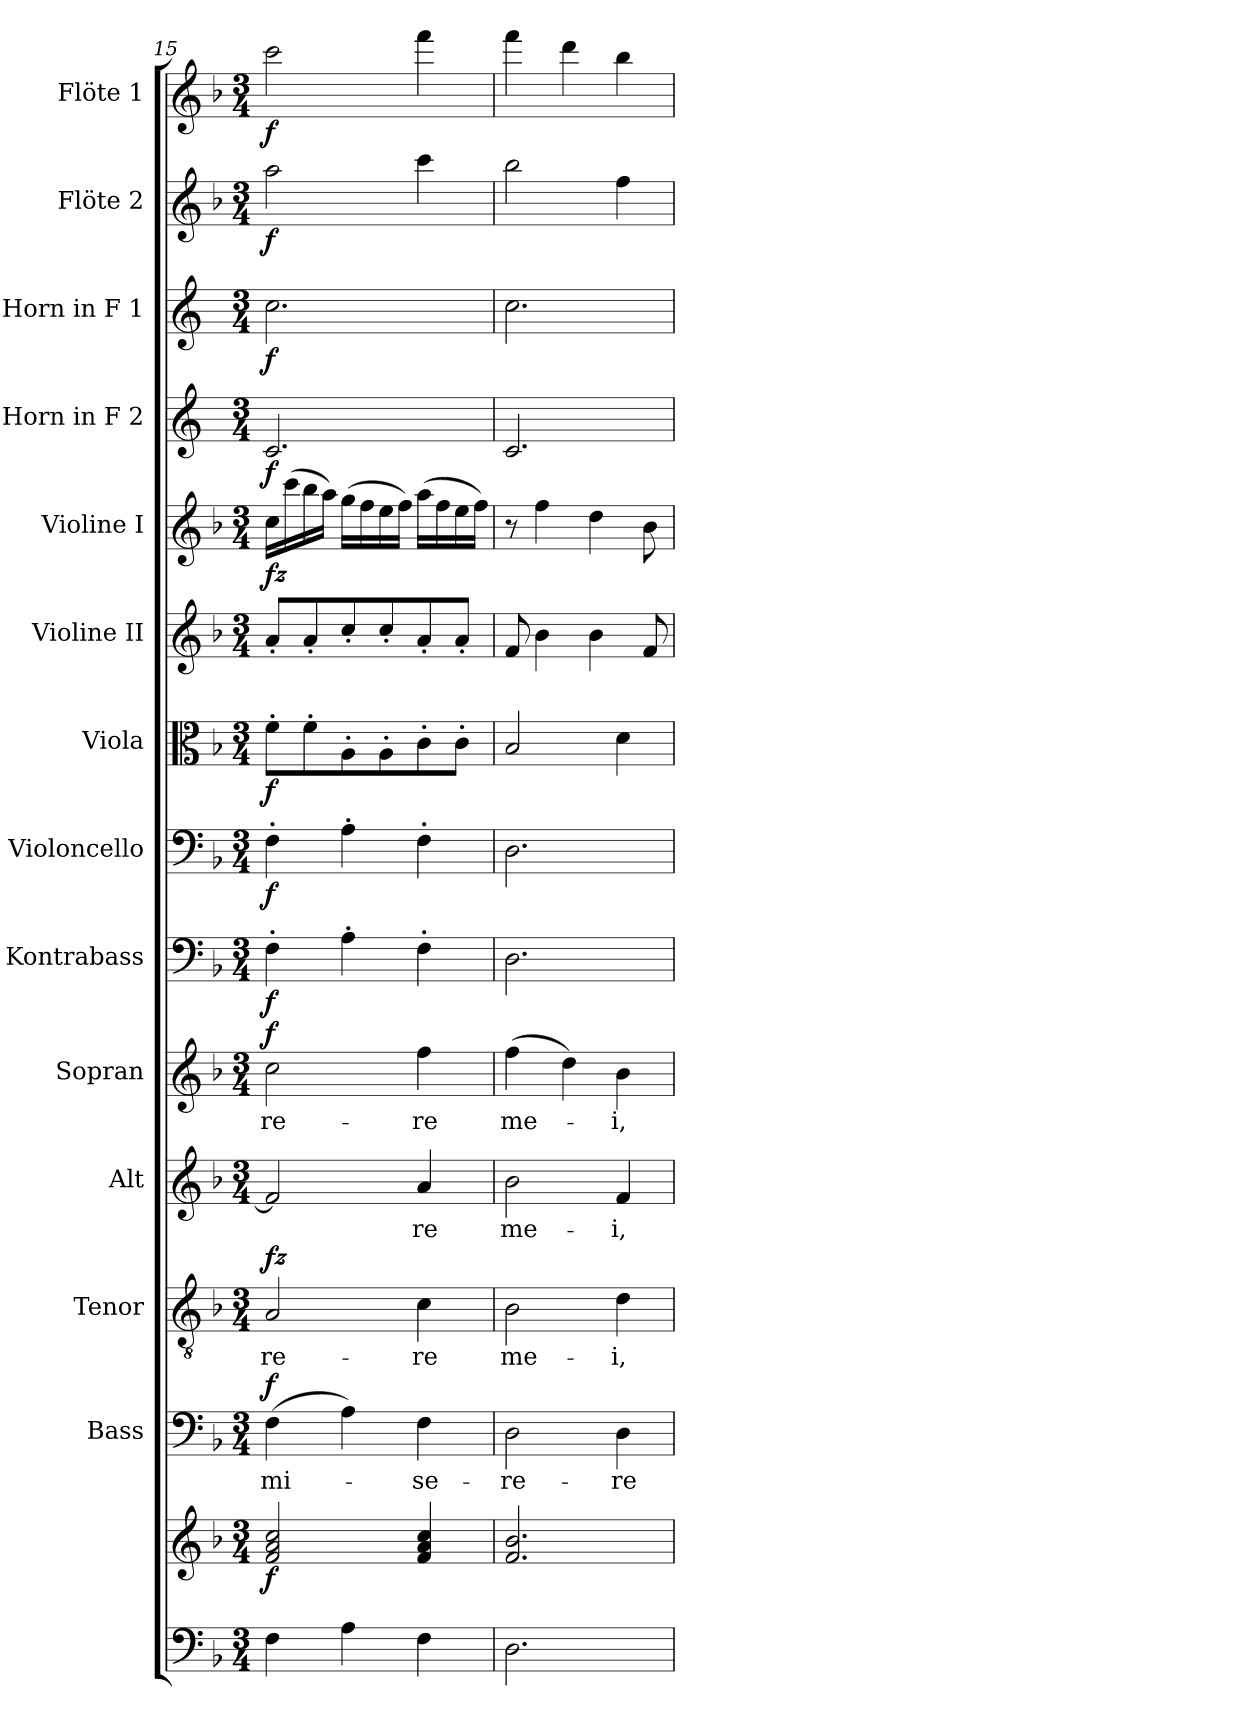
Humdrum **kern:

**kern	**kern	**dynam	**kern	**text	**dynam	**kern	**text	**dynam	**kern	**text	**kern	**text	**dynam	**kern	**dynam	**kern	**dynam	**kern	**dynam	**kern	**kern	**dynam	**kern	**dynam	**kern	**dynam	**kern	**dynam	**kern	**dynam
*part14	*part14	*part14	*part13	*part13	*part13	*part12	*part12	*part12	*part11	*part11	*part10	*part10	*part10	*part9	*part9	*part8	*part8	*part7	*part7	*part6	*part5	*part5	*part4	*part4	*part3	*part3	*part2	*part2	*part1	*part1
*staff15	*staff14	*staff14/15	*staff13	*staff13	*staff13	*staff12	*staff12	*staff12	*staff11	*staff11	*staff10	*staff10	*staff10	*staff9	*staff9	*staff8	*staff8	*staff7	*staff7	*staff6	*staff5	*staff5	*staff4	*staff4	*staff3	*staff3	*staff2	*staff2	*staff1	*staff1
*	*	*	*I"Bass	*	*	*I"Tenor	*	*	*I"Alt	*	*I"Sopran	*	*	*I"Kontrabass	*	*I"Violoncello	*	*I"Viola	*	*I"Violine II	*I"Violine I	*	*I"Horn in F 2	*	*I"Horn in F 1	*	*I"Flöte 2	*	*I"Flöte 1	*
*	*	*	*I'B.	*	*	*I'T.	*	*	*I'A.	*	*I'S.	*	*	*I'Kb.	*	*I'Vc.	*	*I'Vla.	*	*I'Vl. II	*I'Vl. I	*	*	*	*	*	*I'Fl. 2	*	*I'Fl. 1	*
*clefF4	*clefG2	*	*clefF4	*	*	*clefGv2	*	*	*clefG2	*	*clefG2	*	*	*clefF4	*	*clefF4	*	*clefC3	*	*clefG2	*clefG2	*	*clefG2	*	*clefG2	*	*clefG2	*	*clefG2	*
*	*	*	*	*	*	*	*	*	*	*	*	*	*	*ITrd7c12	*	*	*	*	*	*	*	*	*ITrd4c7	*	*ITrd4c7	*	*	*	*	*
*k[b-]	*k[b-]	*	*k[b-]	*	*	*k[b-]	*	*	*k[b-]	*	*k[b-]	*	*	*k[b-]	*	*k[b-]	*	*k[b-]	*	*k[b-]	*k[b-]	*	*k[b-]	*	*k[b-]	*	*k[b-]	*	*k[b-]	*
*F:	*F:	*	*F:	*	*	*F:	*	*	*F:	*	*F:	*	*	*F:	*	*F:	*	*F:	*	*F:	*F:	*	*F:	*	*F:	*	*F:	*	*F:	*
*M3/4	*M3/4	*	*M3/4	*	*	*M3/4	*	*	*M3/4	*	*M3/4	*	*	*M3/4	*	*M3/4	*	*M3/4	*	*M3/4	*M3/4	*	*M3/4	*	*M3/4	*	*M3/4	*	*M3/4	*
=15	=15	=15	=15	=15	=15	=15	=15	=15	=15	=15	=15	=15	=15	=15	=15	=15	=15	=15	=15	=15	=15	=15	=15	=15	=15	=15	=15	=15	=15	=15
!	!	!LO:DY:b	!	!LO:LY:b	!LO:DY:a	!	!LO:LY:b	!LO:DY:a	!	!	!	!LO:LY:b	!LO:DY:a	!	!LO:DY:b	!	!LO:DY:b	!	!LO:DY:b	!	!	!LO:DY:b	!	!LO:DY:b	!	!LO:DY:b	!	!LO:DY:b	!	!LO:DY:b
4F\	2f/ 2a/ 2cc/	f	(>4F\	mi-	f	2A/	-re-	fz	2f/]	.	2cc\	-re-	f	4FF'>\	f	4F'>\	f	8f'>\L	f	8a'</L	16cc\LL	fz	2.F/	f	2.f\	f	2aa\	f	2ccc\	f
.	.	.	.	.	.	.	.	.	.	.	.	.	.	.	.	.	.	.	.	.	(>16ccc\	.	.	.	.	.	.	.	.	.
.	.	.	.	.	.	.	.	.	.	.	.	.	.	.	.	.	.	8f'>\	.	8a'</	16bb-\	.	.	.	.	.	.	.	.	.
.	.	.	.	.	.	.	.	.	.	.	.	.	.	.	.	.	.	.	.	.	16aa\JJ)	.	.	.	.	.	.	.	.	.
4A\	.	.	4A\)	.	.	.	.	.	.	.	.	.	.	4AA'>\	.	4A'>\	.	8A'>\	.	8cc'</	(>16gg\LL	.	.	.	.	.	.	.	.	.
.	.	.	.	.	.	.	.	.	.	.	.	.	.	.	.	.	.	.	.	.	16ff\	.	.	.	.	.	.	.	.	.
.	.	.	.	.	.	.	.	.	.	.	.	.	.	.	.	.	.	8A'>\	.	8cc'</	16ee\	.	.	.	.	.	.	.	.	.
.	.	.	.	.	.	.	.	.	.	.	.	.	.	.	.	.	.	.	.	.	16ff\JJ)	.	.	.	.	.	.	.	.	.
!	!	!	!	!LO:LY:b	!	!	!LO:LY:b	!	!	!LO:LY:b	!	!LO:LY:b	!	!	!	!	!	!	!	!	!	!	!	!	!	!	!	!	!	!
4F\	4f/ 4a/ 4cc/	.	4F\	-se-	.	4c\	-re	.	4a/	-re	4ff\	-re	.	4FF'>\	.	4F'>\	.	8c'>\	.	8a'</	(>16aa\LL	.	.	.	.	.	4ccc\	.	4fff\	.
.	.	.	.	.	.	.	.	.	.	.	.	.	.	.	.	.	.	.	.	.	16ff\	.	.	.	.	.	.	.	.	.
.	.	.	.	.	.	.	.	.	.	.	.	.	.	.	.	.	.	8c'>\J	.	8a'</J	16ee\	.	.	.	.	.	.	.	.	.
.	.	.	.	.	.	.	.	.	.	.	.	.	.	.	.	.	.	.	.	.	16ff\JJ)	.	.	.	.	.	.	.	.	.
=16	=16	=16	=16	=16	=16	=16	=16	=16	=16	=16	=16	=16	=16	=16	=16	=16	=16	=16	=16	=16	=16	=16	=16	=16	=16	=16	=16	=16	=16	=16
!	!	!	!	!LO:LY:b	!	!	!LO:LY:b	!	!	!LO:LY:b	!	!LO:LY:b	!	!	!	!	!	!	!	!	!	!	!	!	!	!	!	!	!	!
2.D\	2.f/ 2.b-/	.	2D\	-re-	.	2B-\	me-	.	2b-\	me-	(>4ff\	me-	.	2.DD\	.	2.D\	.	2B-/	.	8f/	8r	.	2.F/	.	2.f\	.	2bb-\	.	4fff\	.
.	.	.	.	.	.	.	.	.	.	.	.	.	.	.	.	.	.	.	.	4b-\	4ff\	.	.	.	.	.	.	.	.	.
.	.	.	.	.	.	.	.	.	.	.	4dd\)	.	.	.	.	.	.	.	.	.	.	.	.	.	.	.	.	.	4ddd\	.
.	.	.	.	.	.	.	.	.	.	.	.	.	.	.	.	.	.	.	.	4b-\	4dd\	.	.	.	.	.	.	.	.	.
!	!	!	!	!LO:LY:b	!	!	!LO:LY:b	!	!	!LO:LY:b	!	!LO:LY:b	!	!	!	!	!	!	!	!	!	!	!	!	!	!	!	!	!	!
.	.	.	4D\	-re	.	4d\	-i,	.	4f/	-i,	4b-\	-i,	.	.	.	.	.	4d\	.	.	.	.	.	.	.	.	4ff\	.	4bb-\	.
.	.	.	.	.	.	.	.	.	.	.	.	.	.	.	.	.	.	.	.	8f/	8b-\	.	.	.	.	.	.	.	.	.
=	=	=	=	=	=	=	=	=	=	=	=	=	=	=	=	=	=	=	=	=	=	=	=	=	=	=	=	=	=	=
*-	*-	*-	*-	*-	*-	*-	*-	*-	*-	*-	*-	*-	*-	*-	*-	*-	*-	*-	*-	*-	*-	*-	*-	*-	*-	*-	*-	*-	*-	*-
